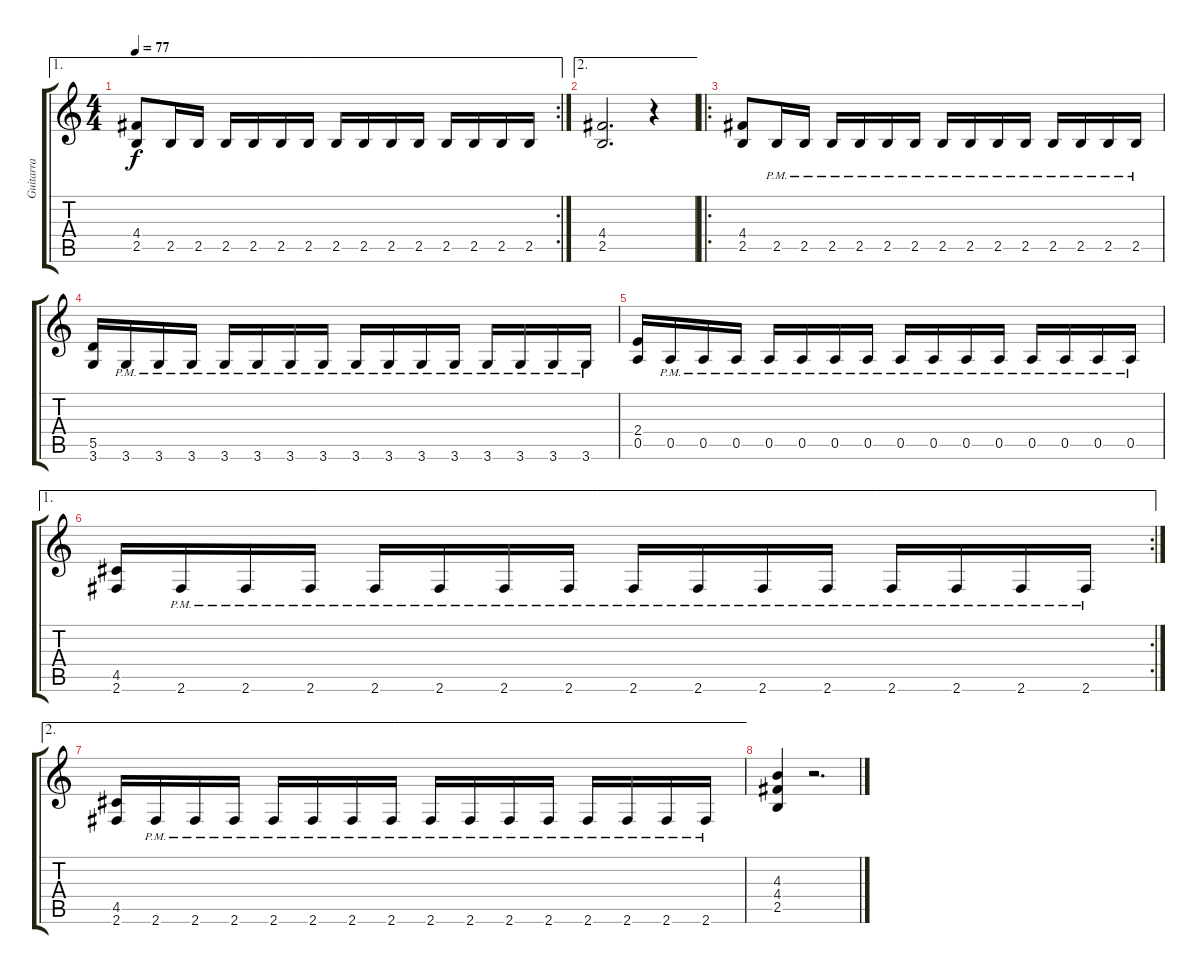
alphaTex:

\track ("Guitarra" "Guitarra") {instrument distortionguitar}
\staff {score tabs}
\tuning (E4 B3 G3 D3 A2 E2) {hide}
\ae 1
\rc 2
\ts (4 4)
\tempo 77
\clef g2
\ks c
(4.4 2.5).8{dy f} 2.5.16 2.5.16 2.5.16 2.5.16 2.5.16 2.5.16 2.5.16 2.5.16 2.5.16 2.5.16 2.5.16 2.5.16 2.5.16 2.5.16 |
\ae 2
(4.4 2.5).2{d} r.4 |
\ro
(4.4 2.5).8 2.5{pm}.16 2.5{pm}.16 2.5{pm}.16 2.5{pm}.16 2.5{pm}.16 2.5{pm}.16 2.5{pm}.16 2.5{pm}.16 2.5{pm}.16 2.5{pm}.16 2.5{pm}.16 2.5{pm}.16 2.5{pm}.16 2.5{pm}.16 |
(5.5 3.6).16 3.6{pm}.16 3.6{pm}.16 3.6{pm}.16 3.6{pm}.16 3.6{pm}.16 3.6{pm}.16 3.6{pm}.16 3.6{pm}.16 3.6{pm}.16 3.6{pm}.16 3.6{pm}.16 3.6{pm}.16 3.6{pm}.16 3.6{pm}.16 3.6{pm}.16 |
(2.4 0.5).16 0.5{pm}.16 0.5{pm}.16 0.5{pm}.16 0.5{pm}.16 0.5{pm}.16 0.5{pm}.16 0.5{pm}.16 0.5{pm}.16 0.5{pm}.16 0.5{pm}.16 0.5{pm}.16 0.5{pm}.16 0.5{pm}.16 0.5{pm}.16 0.5{pm}.16 |
\ae 1
\rc 2
(4.5 2.6).16 2.6{pm}.16 2.6{pm}.16 2.6{pm}.16 2.6{pm}.16 2.6{pm}.16 2.6{pm}.16 2.6{pm}.16 2.6{pm}.16 2.6{pm}.16 2.6{pm}.16 2.6{pm}.16 2.6{pm}.16 2.6{pm}.16 2.6{pm}.16 2.6{pm}.16 |
\ae 2
(4.5 2.6).16 2.6{pm}.16 2.6{pm}.16 2.6{pm}.16 2.6{pm}.16 2.6{pm}.16 2.6{pm}.16 2.6{pm}.16 2.6{pm}.16 2.6{pm}.16 2.6{pm}.16 2.6{pm}.16 2.6{pm}.16 2.6{pm}.16 2.6{pm}.16 2.6{pm}.16 |
(4.3 4.4 2.5).4 r.2{d}
